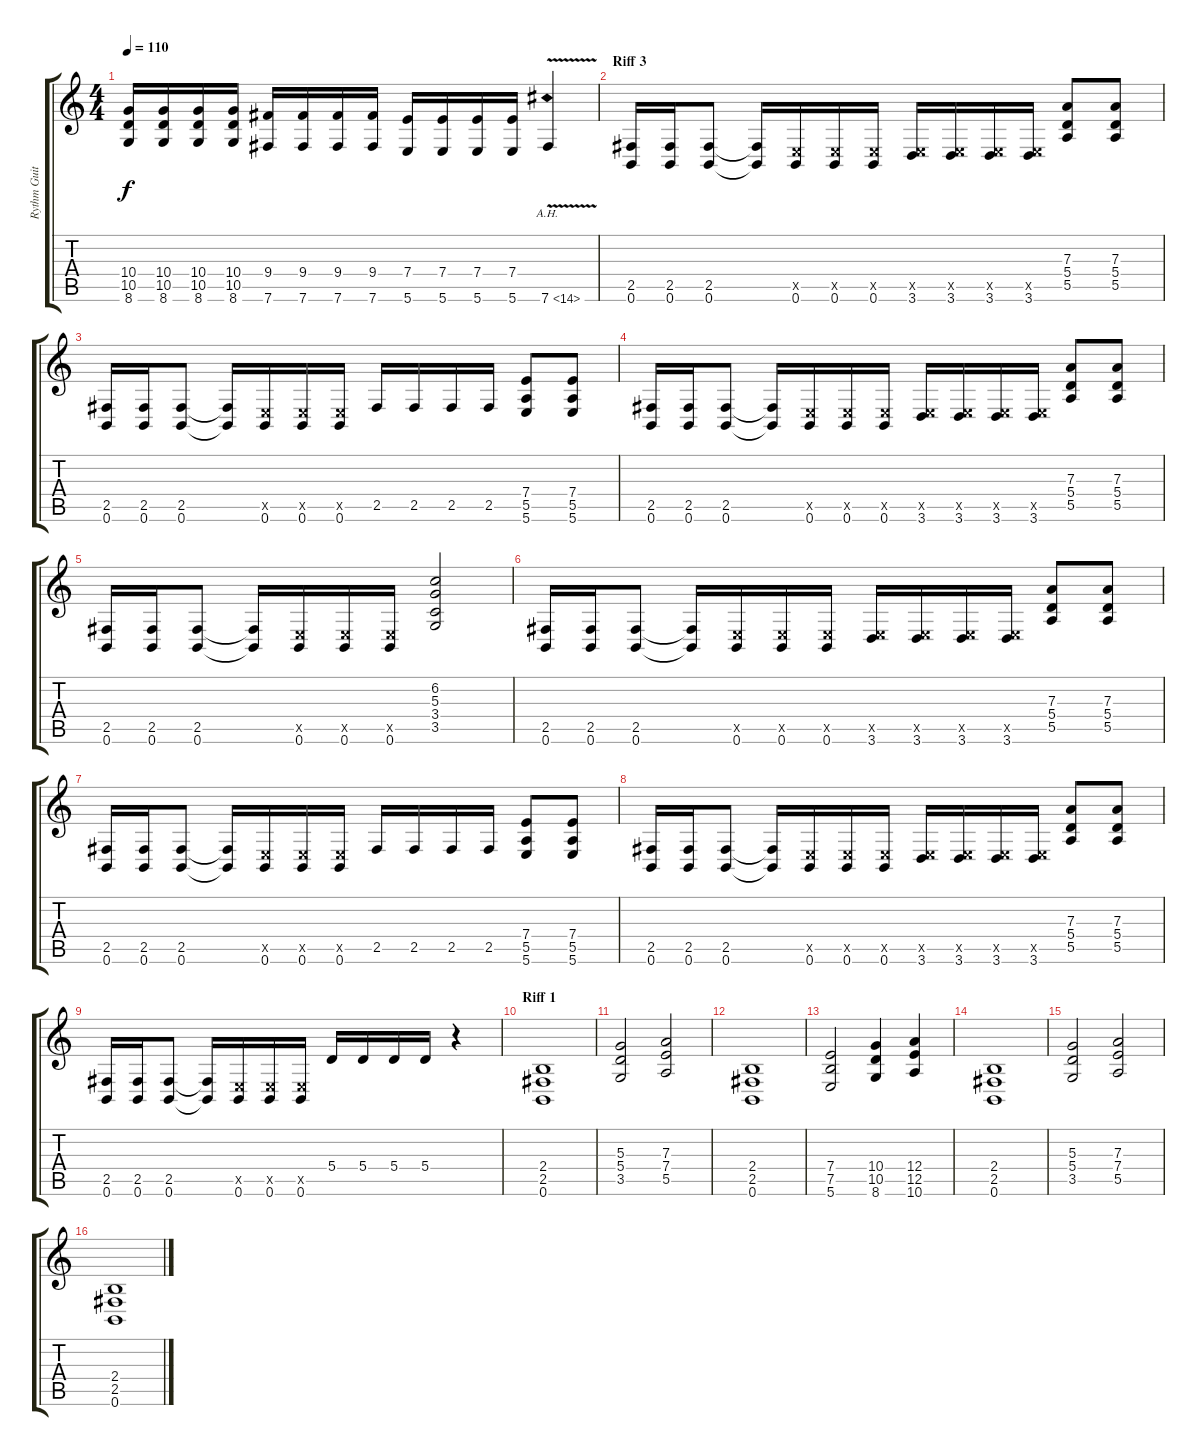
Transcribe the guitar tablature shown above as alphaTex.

\track ("Rythm Guitar" "Rythm Guit") {instrument overdrivenguitar}
\staff {score tabs}
\tuning (B3 Gb3 D3 A2 E2 B1) {hide}
\ts (4 4)
\tempo 110
\clef g2
\ks c
(10.4 10.5 8.6).16{dy f} (10.4 10.5 8.6).16 (10.4 10.5 8.6).16 (10.4 10.5 8.6).16 (9.4 7.6).16 (9.4 7.6).16 (9.4 7.6).16 (9.4 7.6).16 (7.4 5.6).16 (7.4 5.6).16 (7.4 5.6).16 (7.4 5.6).16 7.6{ah 7 v}.4 |
\section ("" "Riff 3")
(2.5 0.6).16 (2.5 0.6).16 (2.5 0.6).8 (2.5{t} 0.6{t}).16 (0.5{x} 0.6).16 (0.5{x} 0.6).16 (0.5{x} 0.6).16 (0.5{x} 3.6).16 (0.5{x} 3.6).16 (0.5{x} 3.6).16 (0.5{x} 3.6).16 (7.3 5.4 5.5).8 (7.3 5.4 5.5).8 |
(2.5 0.6).16 (2.5 0.6).16 (2.5 0.6).8 (2.5{t} 0.6{t}).16 (0.5{x} 0.6).16 (0.5{x} 0.6).16 (0.5{x} 0.6).16 2.5.16 2.5.16 2.5.16 2.5.16 (7.4 5.5 5.6).8 (7.4 5.5 5.6).8 |
(2.5 0.6).16 (2.5 0.6).16 (2.5 0.6).8 (2.5{t} 0.6{t}).16 (0.5{x} 0.6).16 (0.5{x} 0.6).16 (0.5{x} 0.6).16 (0.5{x} 3.6).16 (0.5{x} 3.6).16 (0.5{x} 3.6).16 (0.5{x} 3.6).16 (7.3 5.4 5.5).8 (7.3 5.4 5.5).8 |
(2.5 0.6).16 (2.5 0.6).16 (2.5 0.6).8 (2.5{t} 0.6{t}).16 (0.5{x} 0.6).16 (0.5{x} 0.6).16 (0.5{x} 0.6).16 (6.2 5.3 3.4 3.5).2 |
(2.5 0.6).16 (2.5 0.6).16 (2.5 0.6).8 (2.5{t} 0.6{t}).16 (0.5{x} 0.6).16 (0.5{x} 0.6).16 (0.5{x} 0.6).16 (0.5{x} 3.6).16 (0.5{x} 3.6).16 (0.5{x} 3.6).16 (0.5{x} 3.6).16 (7.3 5.4 5.5).8 (7.3 5.4 5.5).8 |
(2.5 0.6).16 (2.5 0.6).16 (2.5 0.6).8 (2.5{t} 0.6{t}).16 (0.5{x} 0.6).16 (0.5{x} 0.6).16 (0.5{x} 0.6).16 2.5.16 2.5.16 2.5.16 2.5.16 (7.4 5.5 5.6).8 (7.4 5.5 5.6).8 |
(2.5 0.6).16 (2.5 0.6).16 (2.5 0.6).8 (2.5{t} 0.6{t}).16 (0.5{x} 0.6).16 (0.5{x} 0.6).16 (0.5{x} 0.6).16 (0.5{x} 3.6).16 (0.5{x} 3.6).16 (0.5{x} 3.6).16 (0.5{x} 3.6).16 (7.3 5.4 5.5).8 (7.3 5.4 5.5).8 |
(2.5 0.6).16 (2.5 0.6).16 (2.5 0.6).8 (2.5{t} 0.6{t}).16 (0.5{x} 0.6).16 (0.5{x} 0.6).16 (0.5{x} 0.6).16 5.4.16 5.4.16 5.4.16 5.4.16 r.4 |
\section ("" "Riff 1")
(2.4 2.5 0.6).1 |
(5.3 5.4 3.5).2 (7.3 7.4 5.5).2 |
(2.4 2.5 0.6).1 |
(7.4 7.5 5.6).2 (10.4 10.5 8.6).4 (12.4 12.5 10.6).4 |
(2.4 2.5 0.6).1 |
(5.3 5.4 3.5).2 (7.3 7.4 5.5).2 |
(2.4 2.5 0.6).1
